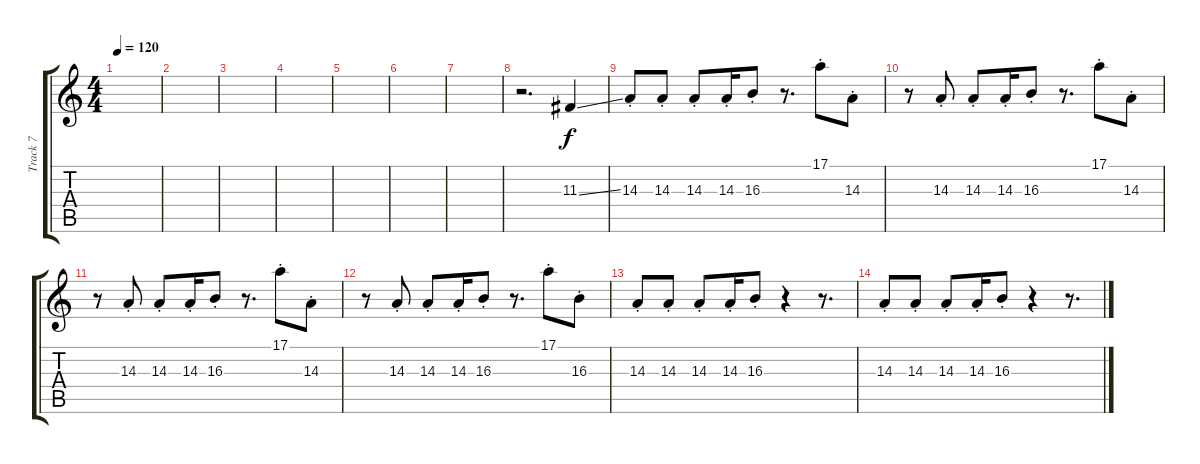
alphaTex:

\track ("Track 7" "Track 7") {instrument lead2sawtooth}
\staff {score tabs}
\tuning (E4 B3 G3 D3 A2 E2) {hide}
\ts (4 4)
\tempo 120
\clef g2
\ks c
|
|
|
|
|
|
|
r.2{d} 11.3{ss}.4 |
14.3{st}.8 14.3{st}.8 14.3{st}.8 14.3{st}.16 16.3{st}.8 r.8{d} 17.1{st}.8 14.3{st}.8 |
r.8 14.3{st}.8 14.3{st}.8 14.3{st}.16 16.3{st}.8 r.8{d} 17.1{st}.8 14.3{st}.8 |
r.8 14.3{st}.8 14.3{st}.8 14.3{st}.16 16.3{st}.8 r.8{d} 17.1{st}.8 14.3{st}.8 |
r.8 14.3{st}.8 14.3{st}.8 14.3{st}.16 16.3{st}.8 r.8{d} 17.1{st}.8 16.3{st}.8 |
14.3{st}.8 14.3{st}.8 14.3{st}.8 14.3{st}.16 16.3{st}.8 r.4 r.8{d} |
14.3{st}.8 14.3{st}.8 14.3{st}.8 14.3{st}.16 16.3{st}.8 r.4 r.8{d}
